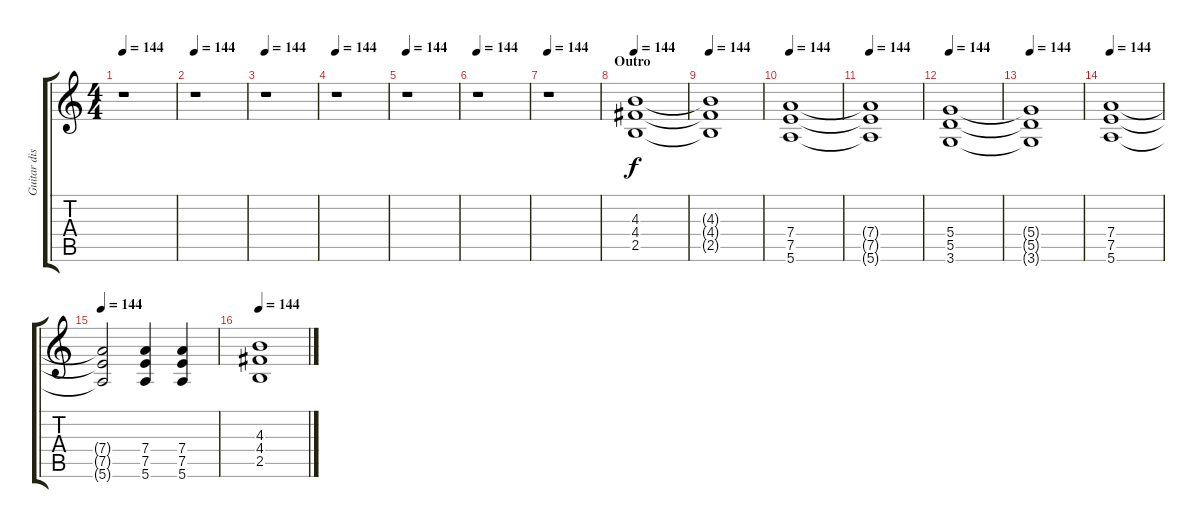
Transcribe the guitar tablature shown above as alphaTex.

\track ("Guitar distortion 6" "Guitar dis") {instrument distortionguitar}
\staff {score tabs}
\tuning (E4 B3 G3 D3 A2 E2) {hide}
\ts (4 4)
\tempo 144
\clef g2
\ks c
r.1{dy f} |
\tempo 144
r.1 |
\tempo 144
r.1 |
\tempo 144
r.1 |
\tempo 144
r.1 |
\tempo 144
r.1 |
\tempo 144
r.1 |
\section ("" "Outro")
\tempo 144
(4.3 4.4 2.5).1{volume 12} |
\tempo 144
(4.3{t} 4.4{t} 2.5{t}).1 |
\tempo 144
(7.4 7.5 5.6).1 |
\tempo 144
(7.4{t} 7.5{t} 5.6{t}).1 |
\tempo 144
(5.4 5.5 3.6).1 |
\tempo 144
(5.4{t} 5.5{t} 3.6{t}).1 |
\tempo 144
(7.4 7.5 5.6).1 |
\tempo 144
(7.4{t} 7.5{t} 5.6{t}).2 (7.4 7.5 5.6).4 (7.4 7.5 5.6).4 |
\tempo 144
(4.3 4.4 2.5).1{volume 12}
